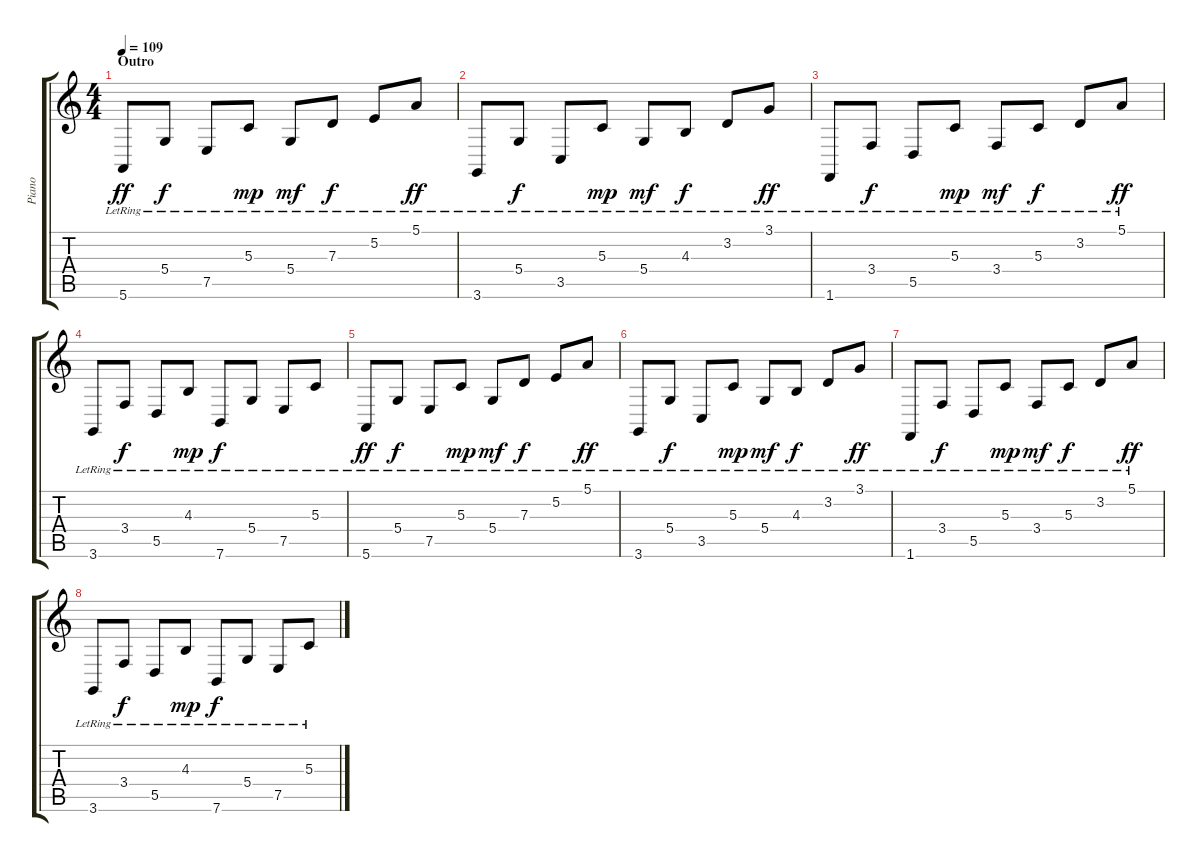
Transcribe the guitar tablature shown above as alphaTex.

\track ("Piano" "Piano") {instrument acousticgrandpiano}
\staff {score tabs}
\tuning (E4 B3 G3 D3 A2 E2) {hide}
\ts (4 4)
\section ("" "Outro")
\tempo 109
\clef g2
\ks c
5.6{lr}.8{dy ff volume 13} 5.4{lr}.8{dy f} 7.5{lr}.8 5.3{lr}.8{dy mp} 5.4{lr}.8{dy mf} 7.3{lr}.8{dy f} 5.2{lr}.8 5.1{lr}.8{dy ff} |
3.6{lr}.8 5.4{lr}.8{dy f} 3.5{lr}.8 5.3{lr}.8{dy mp} 5.4{lr}.8{dy mf} 4.3{lr}.8{dy f} 3.2{lr}.8 3.1{lr}.8{dy ff} |
1.6{lr}.8 3.4{lr}.8{dy f} 5.5{lr}.8 5.3{lr}.8{dy mp} 3.4{lr}.8{dy mf} 5.3{lr}.8{dy f} 3.2{lr}.8 5.1{lr}.8{dy ff} |
3.6{lr}.8 3.4{lr}.8{dy f} 5.5{lr}.8 4.3{lr}.8{dy mp} 7.6{lr}.8{dy f} 5.4{lr}.8 7.5{lr}.8 5.3{lr}.8 |
5.6{lr}.8{dy ff} 5.4{lr}.8{dy f} 7.5{lr}.8 5.3{lr}.8{dy mp} 5.4{lr}.8{dy mf} 7.3{lr}.8{dy f} 5.2{lr}.8 5.1{lr}.8{dy ff} |
3.6{lr}.8 5.4{lr}.8{dy f} 3.5{lr}.8 5.3{lr}.8{dy mp} 5.4{lr}.8{dy mf} 4.3{lr}.8{dy f} 3.2{lr}.8 3.1{lr}.8{dy ff} |
1.6{lr}.8 3.4{lr}.8{dy f} 5.5{lr}.8 5.3{lr}.8{dy mp} 3.4{lr}.8{dy mf} 5.3{lr}.8{dy f} 3.2{lr}.8 5.1{lr}.8{dy ff} |
3.6{lr}.8 3.4{lr}.8{dy f} 5.5{lr}.8 4.3{lr}.8{dy mp} 7.6{lr}.8{dy f} 5.4{lr}.8 7.5{lr}.8 5.3{lr}.8
